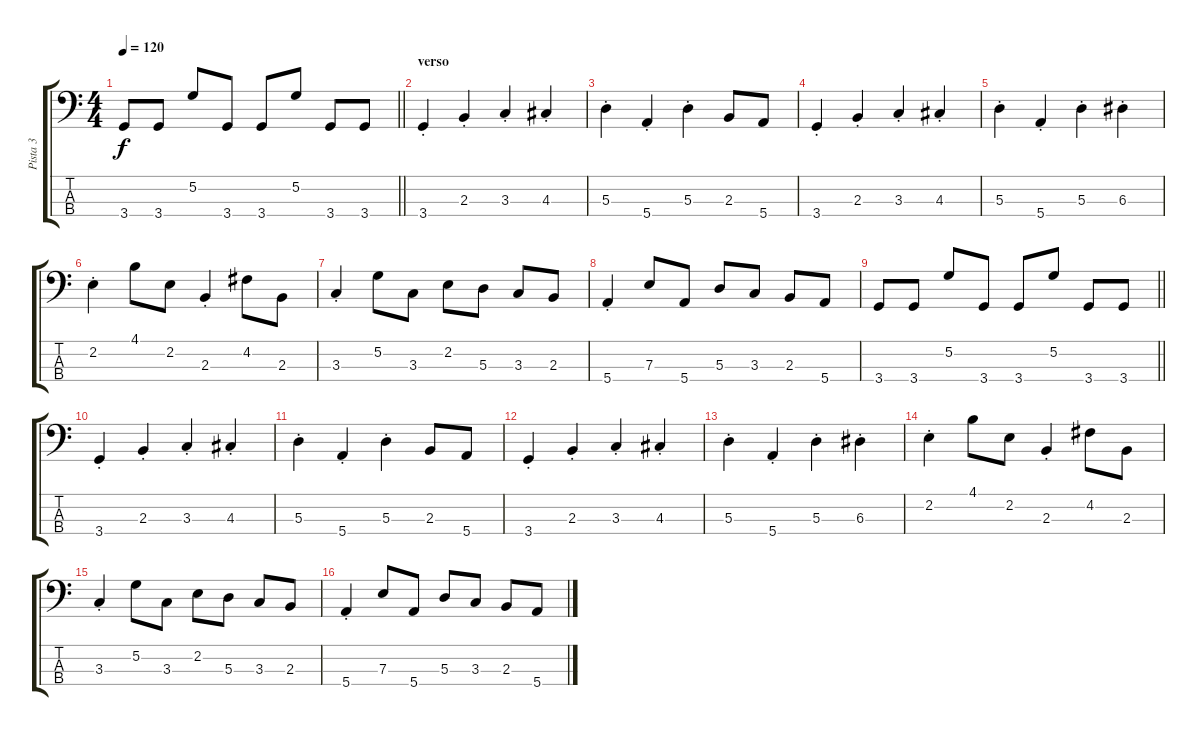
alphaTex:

\track ("Pista 3" "Pista 3") {instrument contrabass}
\staff {score tabs}
\tuning (G2 D2 A1 E1) {hide}
\ts (4 4)
\tempo 120
\clef f4
\barLineRight lightlight
\ks c
3.4.8{dy f} 3.4.8 5.2.8 3.4.8 3.4.8 5.2.8 3.4.8 3.4.8 |
\section ("" "verso")
3.4{st}.4 2.3{st}.4 3.3{st}.4 4.3{st}.4 |
5.3{st}.4 5.4{st}.4 5.3{st}.4 2.3.8 5.4.8 |
3.4{st}.4 2.3{st}.4 3.3{st}.4 4.3{st}.4 |
5.3{st}.4 5.4{st}.4 5.3{st}.4 6.3{st}.4 |
2.2{st}.4 4.1.8 2.2.8 2.3{st}.4 4.2.8 2.3.8 |
3.3{st}.4 5.2.8 3.3.8 2.2.8 5.3.8 3.3.8 2.3.8 |
5.4{st}.4 7.3.8 5.4.8 5.3.8 3.3.8 2.3.8 5.4.8 |
\barLineRight lightlight
3.4.8 3.4.8 5.2.8 3.4.8 3.4.8 5.2.8 3.4.8 3.4.8 |
3.4{st}.4 2.3{st}.4 3.3{st}.4 4.3{st}.4 |
5.3{st}.4 5.4{st}.4 5.3{st}.4 2.3.8 5.4.8 |
3.4{st}.4 2.3{st}.4 3.3{st}.4 4.3{st}.4 |
5.3{st}.4 5.4{st}.4 5.3{st}.4 6.3{st}.4 |
2.2{st}.4 4.1.8 2.2.8 2.3{st}.4 4.2.8 2.3.8 |
3.3{st}.4 5.2.8 3.3.8 2.2.8 5.3.8 3.3.8 2.3.8 |
5.4{st}.4 7.3.8 5.4.8 5.3.8 3.3.8 2.3.8 5.4.8
